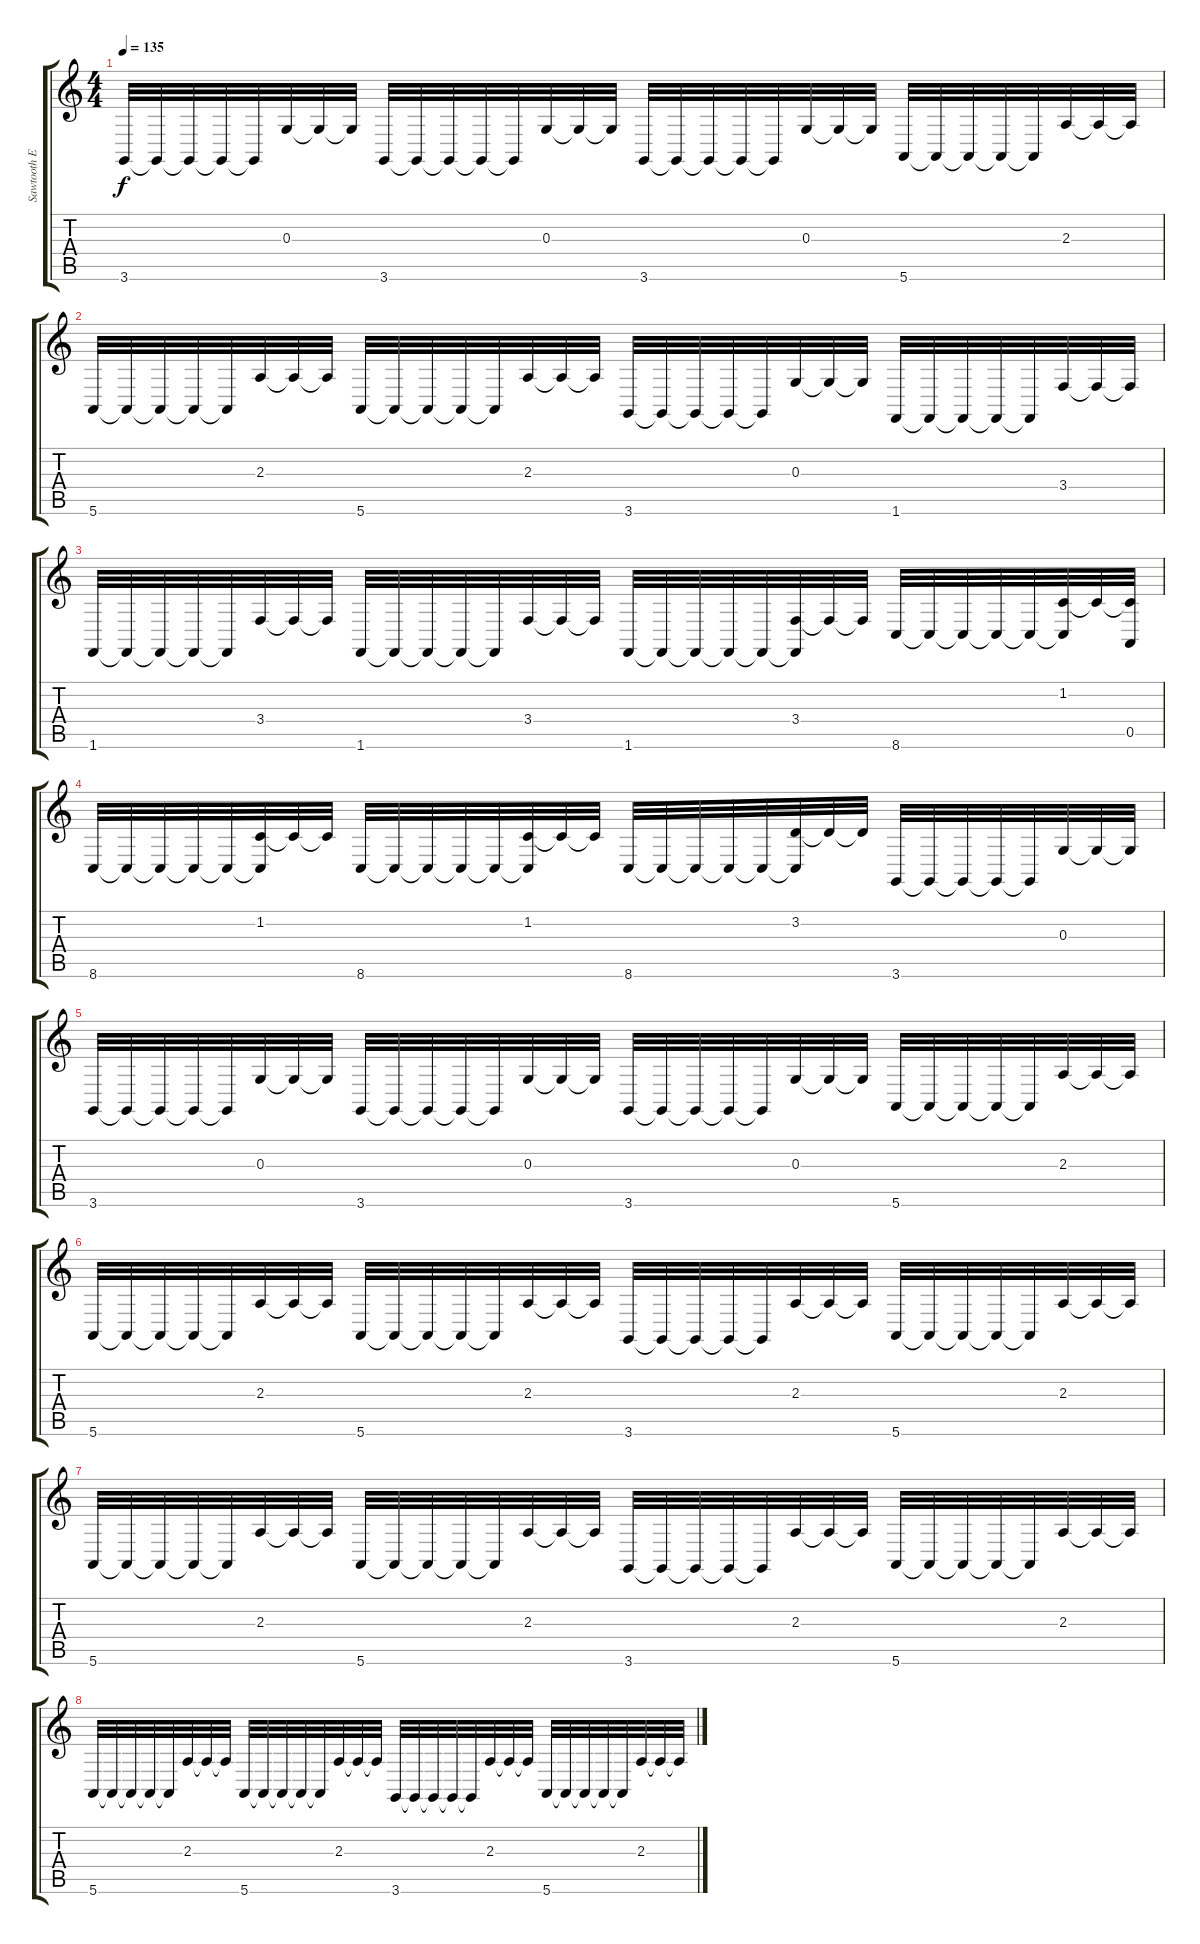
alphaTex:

\track ("Sawtooth Effect" "Sawtooth E") {instrument lead2sawtooth}
\staff {score tabs}
\tuning (E4 B3 G3 D3 A2 E2) {hide}
\ts (4 4)
\tempo 135
\clef g2
\ks c
3.6.32{dy f} 3.6{t}.32 3.6{t}.32 3.6{t}.32 3.6{t}.32 0.3.32 0.3{t}.32 0.3{t}.32 3.6.32 3.6{t}.32 3.6{t}.32 3.6{t}.32 3.6{t}.32 0.3.32 0.3{t}.32 0.3{t}.32 3.6.32 3.6{t}.32 3.6{t}.32 3.6{t}.32 3.6{t}.32 0.3.32 0.3{t}.32 0.3{t}.32 5.6.32 5.6{t}.32 5.6{t}.32 5.6{t}.32 5.6{t}.32 2.3.32 2.3{t}.32 2.3{t}.32 |
5.6.32 5.6{t}.32 5.6{t}.32 5.6{t}.32 5.6{t}.32 2.3.32 2.3{t}.32 2.3{t}.32 5.6.32 5.6{t}.32 5.6{t}.32 5.6{t}.32 5.6{t}.32 2.3.32 2.3{t}.32 2.3{t}.32 3.6.32 3.6{t}.32 3.6{t}.32 3.6{t}.32 3.6{t}.32 0.3.32 0.3{t}.32 0.3{t}.32 1.6.32 1.6{t}.32 1.6{t}.32 1.6{t}.32 1.6{t}.32 3.4.32 3.4{t}.32 3.4{t}.32 |
1.6.32 1.6{t}.32 1.6{t}.32 1.6{t}.32 1.6{t}.32 3.4.32 3.4{t}.32 3.4{t}.32 1.6.32 1.6{t}.32 1.6{t}.32 1.6{t}.32 1.6{t}.32 3.4.32 3.4{t}.32 3.4{t}.32 1.6.32 1.6{t}.32 1.6{t}.32 1.6{t}.32 1.6{t}.32 (3.4 1.6{t}).32 3.4{t}.32 3.4{t}.32 8.6.32 8.6{t}.32 8.6{t}.32 8.6{t}.32 8.6{t}.32 (1.2 8.6{t}).32 1.2{t}.32 (1.2{t} 0.5).32 |
8.6.32 8.6{t}.32 8.6{t}.32 8.6{t}.32 8.6{t}.32 (1.2 8.6{t}).32 1.2{t}.32 1.2{t}.32 8.6.32 8.6{t}.32 8.6{t}.32 8.6{t}.32 8.6{t}.32 (1.2 8.6{t}).32 1.2{t}.32 1.2{t}.32 8.6.32 8.6{t}.32 8.6{t}.32 8.6{t}.32 8.6{t}.32 (3.2 8.6{t}).32 3.2{t}.32 3.2{t}.32 3.6.32 3.6{t}.32 3.6{t}.32 3.6{t}.32 3.6{t}.32 0.3.32 0.3{t}.32 0.3{t}.32 |
3.6.32 3.6{t}.32 3.6{t}.32 3.6{t}.32 3.6{t}.32 0.3.32 0.3{t}.32 0.3{t}.32 3.6.32 3.6{t}.32 3.6{t}.32 3.6{t}.32 3.6{t}.32 0.3.32 0.3{t}.32 0.3{t}.32 3.6.32 3.6{t}.32 3.6{t}.32 3.6{t}.32 3.6{t}.32 0.3.32 0.3{t}.32 0.3{t}.32 5.6.32 5.6{t}.32 5.6{t}.32 5.6{t}.32 5.6{t}.32 2.3.32 2.3{t}.32 2.3{t}.32 |
5.6.32 5.6{t}.32 5.6{t}.32 5.6{t}.32 5.6{t}.32 2.3.32 2.3{t}.32 2.3{t}.32 5.6.32 5.6{t}.32 5.6{t}.32 5.6{t}.32 5.6{t}.32 2.3.32 2.3{t}.32 2.3{t}.32 3.6.32 3.6{t}.32 3.6{t}.32 3.6{t}.32 3.6{t}.32 2.3.32 2.3{t}.32 2.3{t}.32 5.6.32 5.6{t}.32 5.6{t}.32 5.6{t}.32 5.6{t}.32 2.3.32 2.3{t}.32 2.3{t}.32 |
5.6.32 5.6{t}.32 5.6{t}.32 5.6{t}.32 5.6{t}.32 2.3.32 2.3{t}.32 2.3{t}.32 5.6.32 5.6{t}.32 5.6{t}.32 5.6{t}.32 5.6{t}.32 2.3.32 2.3{t}.32 2.3{t}.32 3.6.32 3.6{t}.32 3.6{t}.32 3.6{t}.32 3.6{t}.32 2.3.32 2.3{t}.32 2.3{t}.32 5.6.32 5.6{t}.32 5.6{t}.32 5.6{t}.32 5.6{t}.32 2.3.32 2.3{t}.32 2.3{t}.32 |
5.6.32 5.6{t}.32 5.6{t}.32 5.6{t}.32 5.6{t}.32 2.3.32 2.3{t}.32 2.3{t}.32 5.6.32 5.6{t}.32 5.6{t}.32 5.6{t}.32 5.6{t}.32 2.3.32 2.3{t}.32 2.3{t}.32 3.6.32 3.6{t}.32 3.6{t}.32 3.6{t}.32 3.6{t}.32 2.3.32 2.3{t}.32 2.3{t}.32 5.6.32 5.6{t}.32 5.6{t}.32 5.6{t}.32 5.6{t}.32 2.3.32 2.3{t}.32 2.3{t}.32
